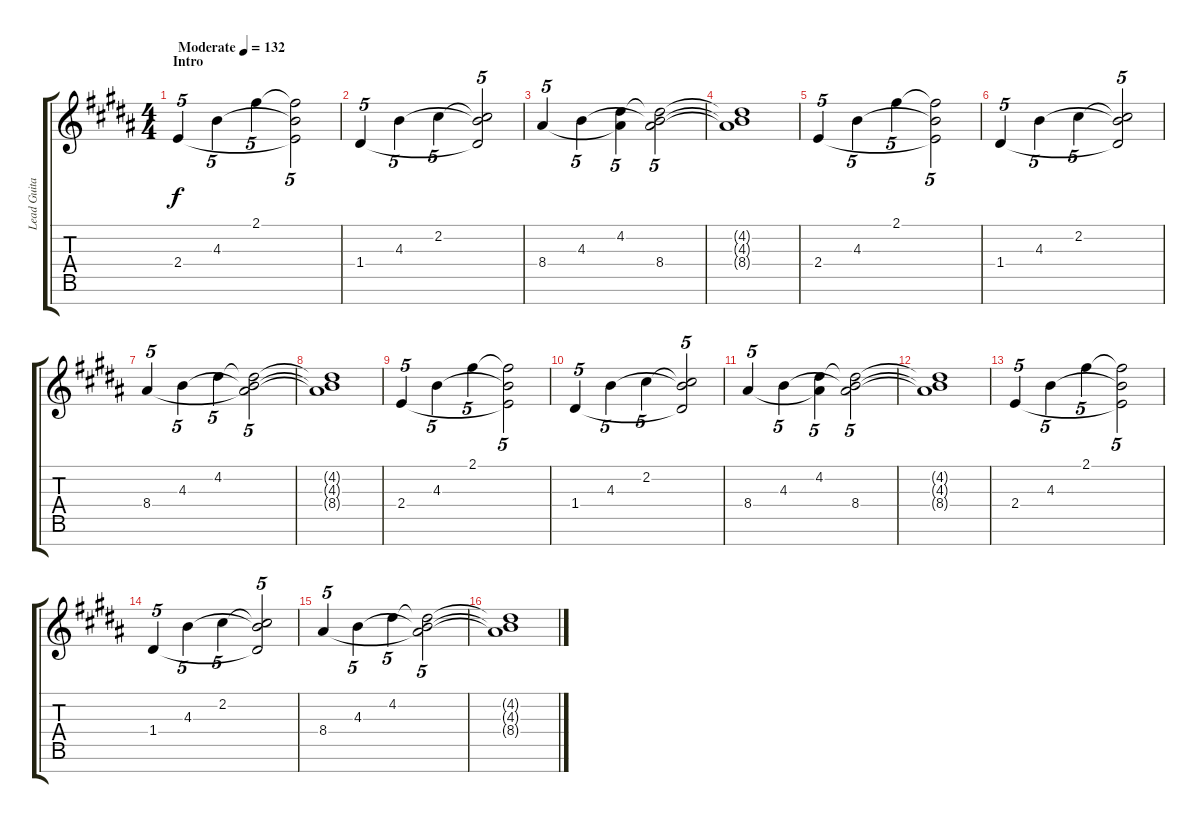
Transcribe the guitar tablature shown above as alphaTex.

\track ("Lead Guitar" "Lead Guita") {instrument distortionguitar}
\staff {score tabs}
\tuning (E4 B3 G3 D3 A2 E2 B1) {hide}
\ts (4 4)
\section ("" "Intro")
\tempo (132 "Moderate")
\clef g2
\ks b
2.4.4{tu (5 4) dy f instrument acousticguitarsteel} 4.3.4{tu (5 4)} 2.1.4{tu (5 4)} (2.1{t} 4.3{t} 2.4{t}).2{tu (5 4)} |
1.4.4{tu (5 4)} 4.3.4{tu (5 4)} 2.2.4{tu (5 4)} (2.2{t} 4.3{t} 1.4{t}).2{tu (5 4)} |
8.4.4{tu (5 4)} 4.3.4{tu (5 4)} (4.2 8.4{t}).4{tu (5 4)} (4.2{t} 4.3{t} 8.4).2{tu (5 4)} |
(4.2{t} 4.3{t} 8.4{t}).1 |
2.4.4{tu (5 4)} 4.3.4{tu (5 4)} 2.1.4{tu (5 4)} (2.1{t} 4.3{t} 2.4{t}).2{tu (5 4)} |
1.4.4{tu (5 4)} 4.3.4{tu (5 4)} 2.2.4{tu (5 4)} (2.2{t} 4.3{t} 1.4{t}).2{tu (5 4)} |
8.4.4{tu (5 4)} 4.3.4{tu (5 4)} 4.2.4{tu (5 4)} (4.2{t} 4.3{t} 8.4{t}).2{tu (5 4)} |
(4.2{t} 4.3{t} 8.4{t}).1 |
2.4.4{tu (5 4)} 4.3.4{tu (5 4)} 2.1.4{tu (5 4)} (2.1{t} 4.3{t} 2.4{t}).2{tu (5 4)} |
1.4.4{tu (5 4)} 4.3.4{tu (5 4)} 2.2.4{tu (5 4)} (2.2{t} 4.3{t} 1.4{t}).2{tu (5 4)} |
8.4.4{tu (5 4)} 4.3.4{tu (5 4)} (4.2 8.4{t}).4{tu (5 4)} (4.2{t} 4.3{t} 8.4).2{tu (5 4)} |
(4.2{t} 4.3{t} 8.4{t}).1 |
2.4.4{tu (5 4)} 4.3.4{tu (5 4)} 2.1.4{tu (5 4)} (2.1{t} 4.3{t} 2.4{t}).2{tu (5 4)} |
1.4.4{tu (5 4)} 4.3.4{tu (5 4)} 2.2.4{tu (5 4)} (2.2{t} 4.3{t} 1.4{t}).2{tu (5 4)} |
8.4.4{tu (5 4)} 4.3.4{tu (5 4)} 4.2.4{tu (5 4)} (4.2{t} 4.3{t} 8.4{t}).2{tu (5 4)} |
(4.2{t} 4.3{t} 8.4{t}).1
